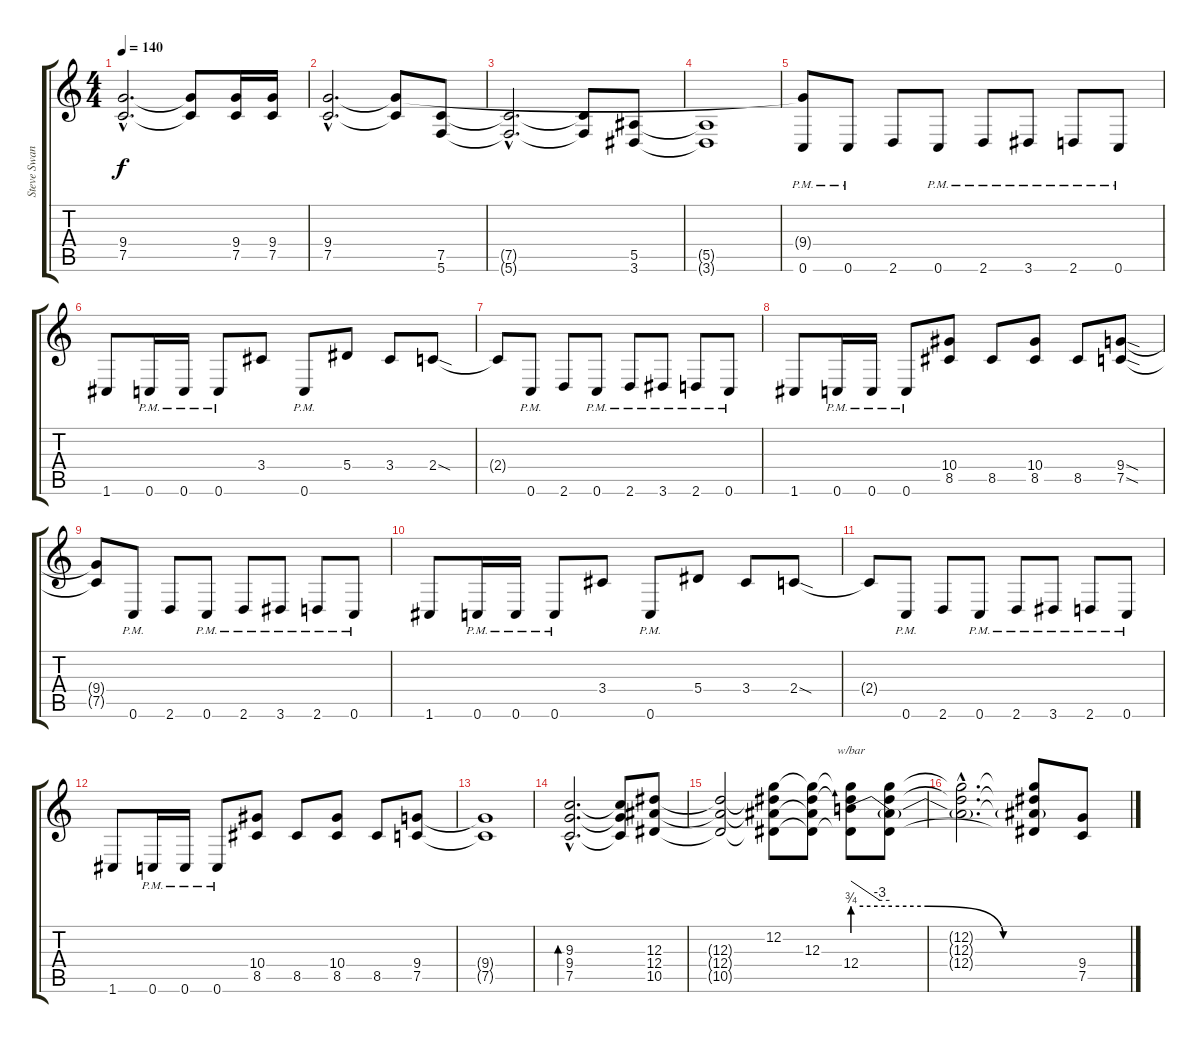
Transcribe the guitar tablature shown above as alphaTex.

\track ("Steve Swanson(Rhytm Guitar)" "Steve Swan") {instrument distortionguitar}
\staff {score tabs}
\tuning (C4 G3 Eb3 Bb2 F2 C2) {hide}
\ts (4 4)
\tempo 140
\clef g2
\ks c
(9.4{hac t} 7.5{hac t}).2{d dy f} (9.4{t} 7.5{t}).8 (9.4 7.5).16 (9.4 7.5).16 |
(9.4{hac} 7.5{hac}).2{d} (9.4{t} 7.5{t}).8 (7.5 5.6).8 |
(7.5{hac t} 5.6{hac t}).2{d} (7.5{t} 5.6{t}).8 (5.5 3.6).8 |
(5.5{t} 3.6{t}).1 |
(9.4{t} 0.6{pm}).8 0.6{pm}.8 2.6.8 0.6{pm}.8 2.6{pm}.8 3.6{pm}.8 2.6{pm}.8 0.6{pm}.8 |
1.6.8 0.6{pm}.16 0.6{pm}.16 0.6{pm}.8 3.4.8 0.6{pm}.8 5.4.8 3.4.8 2.4{sod}.8 |
2.4{t}.8 0.6{pm}.8 2.6.8 0.6{pm}.8 2.6{pm}.8 3.6{pm}.8 2.6{pm}.8 0.6{pm}.8 |
1.6.8 0.6{pm}.16 0.6{pm}.16 0.6{pm}.8 (10.4 8.5).8 8.5.8 (10.4 8.5).8 8.5.8 (9.4{sod} 7.5{sod}).8 |
(9.4{t} 7.5{t}).8 0.6{pm}.8 2.6.8 0.6{pm}.8 2.6{pm}.8 3.6{pm}.8 2.6{pm}.8 0.6{pm}.8 |
1.6.8 0.6{pm}.16 0.6{pm}.16 0.6{pm}.8 3.4.8 0.6{pm}.8 5.4.8 3.4.8 2.4{sod}.8 |
2.4{t}.8 0.6{pm}.8 2.6.8 0.6{pm}.8 2.6{pm}.8 3.6{pm}.8 2.6{pm}.8 0.6{pm}.8 |
1.6.8 0.6{pm}.16 0.6{pm}.16 0.6{pm}.8 (10.4 8.5).8 8.5.8 (10.4 8.5).8 8.5.8 (9.4 7.5).8 |
(9.4{t} 7.5{t}).1 |
(9.3{hac} 9.4{hac} 7.5{hac}).2{d bd 480} (9.3{t} 9.4{t} 7.5{t}).8 (12.3 12.4 10.5).8 |
(12.3{t} 12.4{t} 10.5{t}).2 (12.2 12.3{t} 12.4{t} 10.5{t}).8 (12.2{t} 12.3 12.4{t} 10.5{t}).8 (12.2{t} 12.3{t} 12.4{be (custom 0 3 20 3 40 0 60 0)} 10.5{t}).8{tbe (custom default 0 0 45 -12 60 -12)} (12.2{t} 12.3{t} 12.4{t} 10.5{t}).8 |
(12.2{hac t} 12.3{hac t} 12.4{hac t}).2{d} (12.2{t} 12.3{t} 12.4{t} 10.5{t}).8 (9.4 7.5).8
